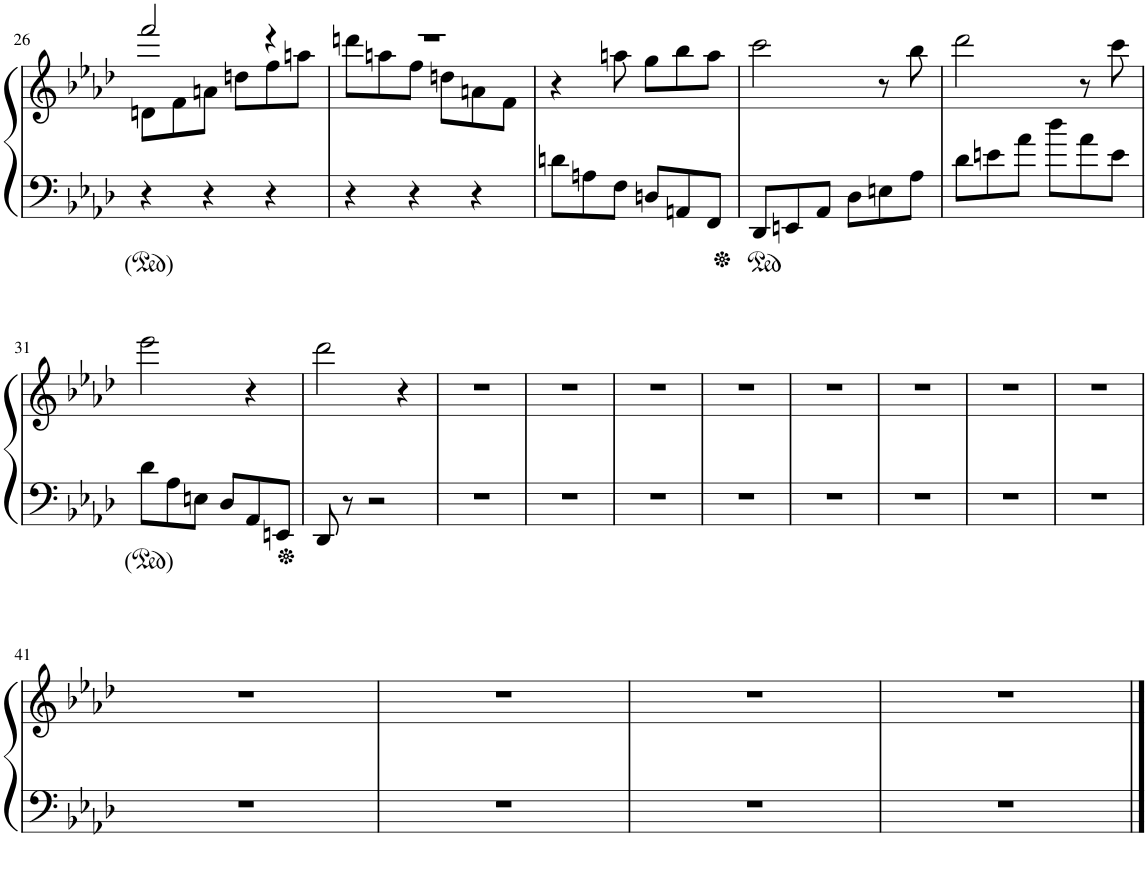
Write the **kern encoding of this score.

**kern	**kern
*part1	*part1
*staff2	*staff1
*I"Piano	*
*I'Pno.	*
!!LO:PB:g=z
*clefF4	*clefG2
*k[b-e-a-d-]	*k[b-e-a-d-]
*M6/8	*M6/8
=26	=26
*	*^
4r	2fff/	8dn\L
.	.	8f\
4r	.	8an\J
.	.	8ddn\L
4r	4r	8ff\
.	.	8aan\J
=27	=27	=27
4r	2.r	8dddn\L
.	.	8aan\
4r	.	8ff\J
.	.	8ddn\L
4r	.	8an\
.	.	8f\J
*	*v	*v
=28	=28
8dn\L	4r
8An\	.
8F\J	8aan\
8Dn/L	8gg\L
8AAn/	8bb-\
8FF/J	8aa\J
=29	=29
8DD-/L	2ccc\
8EEn/	.
8AA-/J	.
8D-\L	.
8En\	8r
8A-\J	8bb-\
=30	=30
8d-\L	2ddd-\
8en\	.
8a-\J	.
8dd-\L	.
8a-\	8r
8e\J	8ccc\
!!LO:LB:g=z
=31	=31
8d-\L	2eee-\
8A-\	.
8En\J	.
8D-/L	.
8AA-/	4r
8EEn/J	.
=32	=32
8DD-/	2ddd-\
8r	.
2r	.
.	4r
=33	=33
2.r	2.r
=34	=34
2.r	2.r
=35	=35
2.r	2.r
=36	=36
2.r	2.r
=37	=37
2.r	2.r
=38	=38
2.r	2.r
=39	=39
2.r	2.r
=40	=40
2.r	2.r
!!LO:LB:g=z
=41	=41
2.r	2.r
=42	=42
2.r	2.r
=43	=43
2.r	2.r
=44	=44
2.r	2.r
==	==
*-	*-
